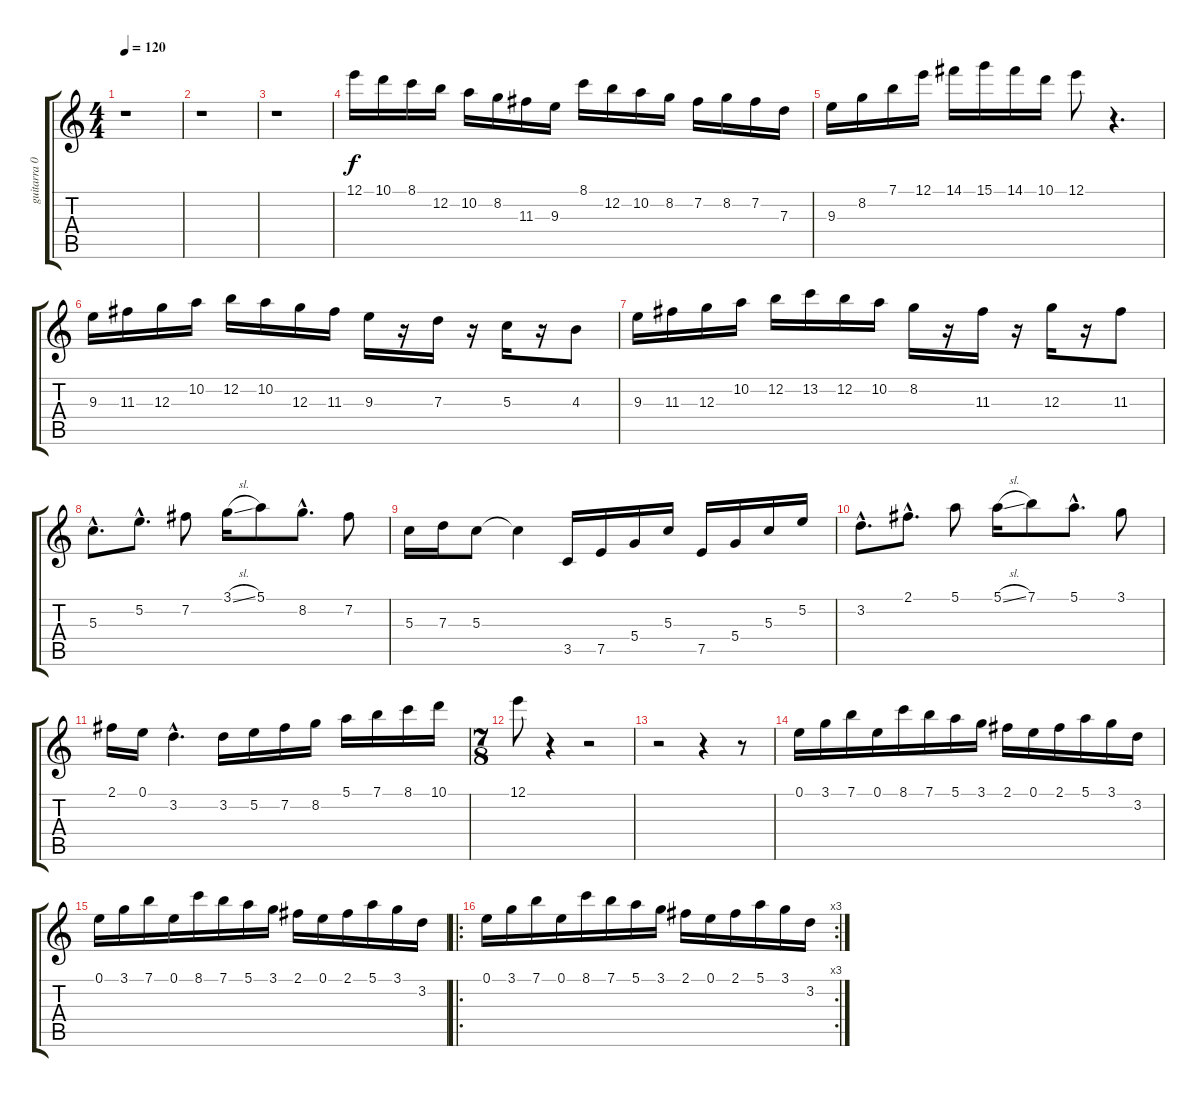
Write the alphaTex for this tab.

\track ("guitarra 03" "guitarra 0") {instrument distortionguitar}
\staff {score tabs}
\tuning (E4 B3 G3 D3 A2 D2) {hide}
\ts (4 4)
\tempo 120
\clef g2
\ks c
r.1{dy f} |
r.1 |
r.1 |
12.1.16 10.1.16 8.1.16 12.2.16 10.2.16 8.2.16 11.3.16 9.3.16 8.1.16 12.2.16 10.2.16 8.2.16 7.2.16 8.2.16 7.2.16 7.3.16 |
9.3.16 8.2.16 7.1.16 12.1.16 14.1.16 15.1.16 14.1.16 10.1.16 12.1.8 r.4{d} |
9.3.16 11.3.16 12.3.16 10.2.16 12.2.16 10.2.16 12.3.16 11.3.16 9.3.16 r.16 7.3.16 r.16 5.3.16 r.16 4.3.8 |
9.3.16 11.3.16 12.3.16 10.2.16 12.2.16 13.2.16 12.2.16 10.2.16 8.2.16 r.16 11.3.16 r.16 12.3.16 r.16 11.3.8 |
5.3{hac}.8{d} 5.2{hac}.8{d} 7.2.8 3.1{sl}.16 5.1.8 8.2{hac}.8{d} 7.2.8 |
5.3.16 7.3.16 5.3.8 5.3{t}.4 3.5.16 7.5.16 5.4.16 5.3.16 7.5.16 5.4.16 5.3.16 5.2.16 |
3.2{hac}.8{d} 2.1{hac}.8{d} 5.1.8 5.1{sl}.16 7.1.8 5.1{hac}.8{d} 3.1.8 |
2.1.16 0.1.16 3.2{hac}.4{d} 3.2.16 5.2.16 7.2.16 8.2.16 5.1.16 7.1.16 8.1.16 10.1.16 |
\ts (7 8)
12.1.8 r.4 r.2 |
r.2 r.4 r.8 |
0.1.16 3.1.16 7.1.16 0.1.16 8.1.16 7.1.16 5.1.16 3.1.16 2.1.16 0.1.16 2.1.16 5.1.16 3.1.16 3.2.16 |
0.1.16 3.1.16 7.1.16 0.1.16 8.1.16 7.1.16 5.1.16 3.1.16 2.1.16 0.1.16 2.1.16 5.1.16 3.1.16 3.2.16 |
\ro
\rc 3
0.1.16 3.1.16 7.1.16 0.1.16 8.1.16 7.1.16 5.1.16 3.1.16 2.1.16 0.1.16 2.1.16 5.1.16 3.1.16 3.2.16
